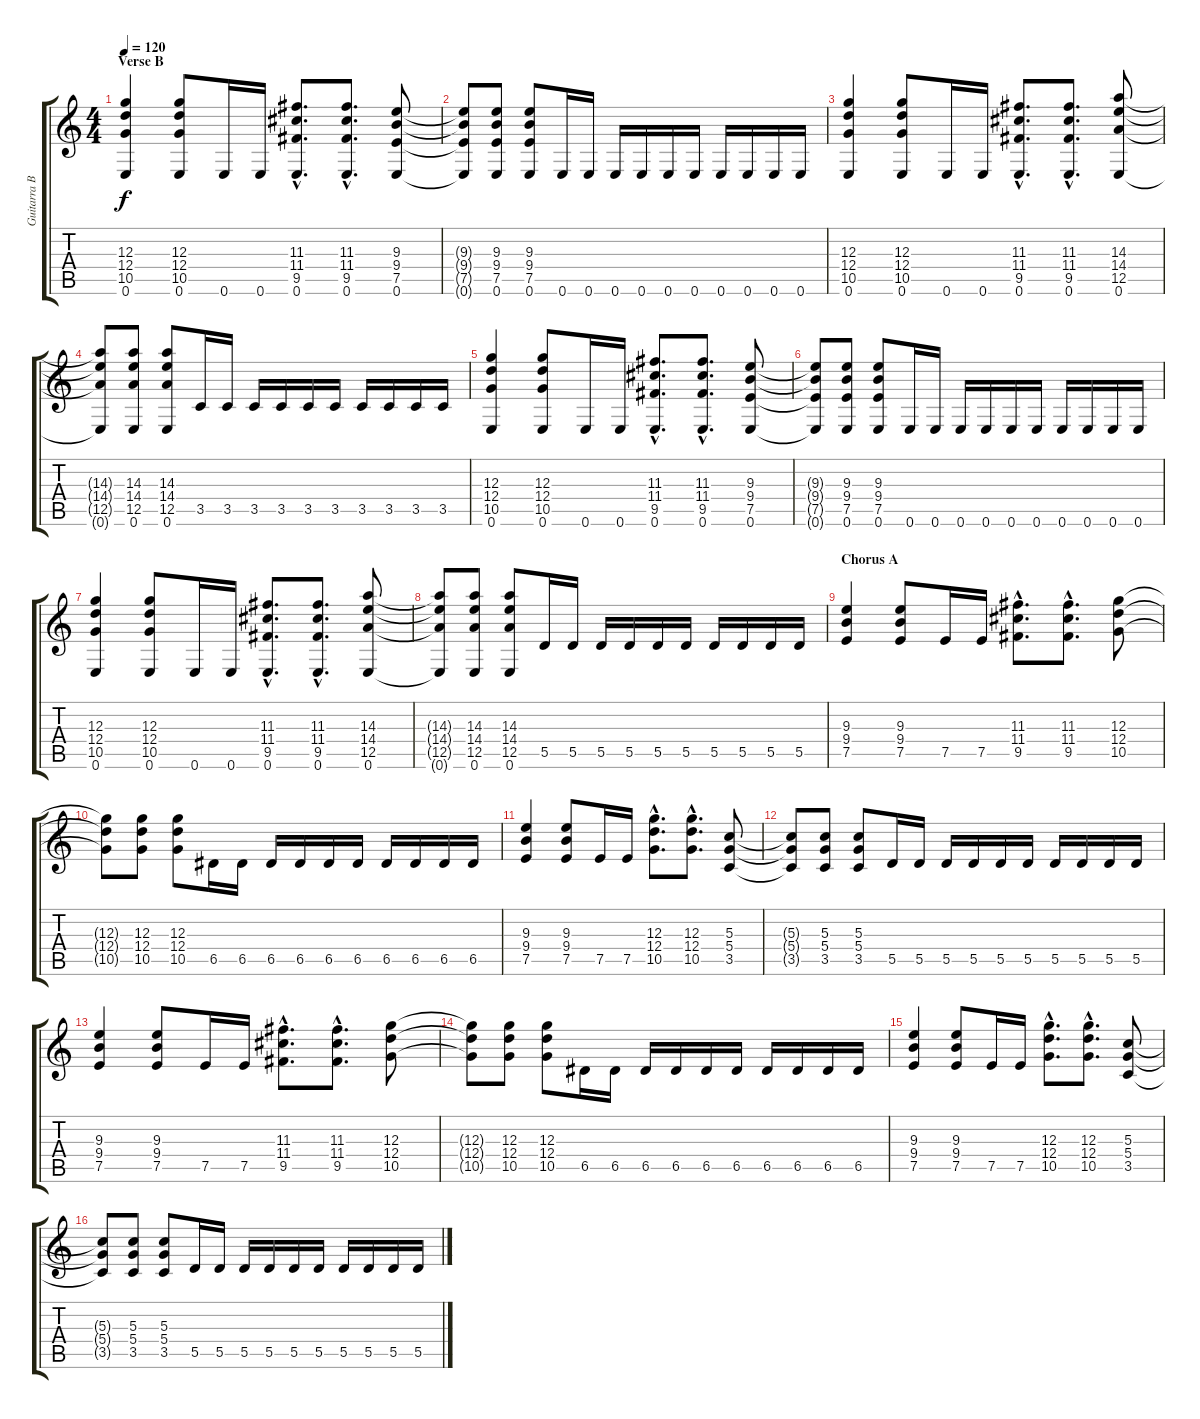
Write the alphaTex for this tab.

\track ("Guitarra Base" "Guitarra B") {instrument distortionguitar}
\staff {score tabs}
\tuning (E4 B3 G3 D3 A2 E2) {hide}
\ts (4 4)
\section ("" "Verse B")
\tempo 120
\clef g2
\ks c
(12.3 12.4 10.5 0.6).4{dy f} (12.3 12.4 10.5 0.6).8 0.6.16 0.6.16 (11.3{hac} 11.4{hac} 9.5{hac} 0.6{hac}).8{d} (11.3{hac} 11.4{hac} 9.5{hac} 0.6{hac}).8{d} (9.3 9.4 7.5 0.6).8 |
(9.3{t} 9.4{t} 7.5{t} 0.6{t}).8 (9.3 9.4 7.5 0.6).8 (9.3 9.4 7.5 0.6).8 0.6.16 0.6.16 0.6.16 0.6.16 0.6.16 0.6.16 0.6.16 0.6.16 0.6.16 0.6.16 |
(12.3 12.4 10.5 0.6).4 (12.3 12.4 10.5 0.6).8 0.6.16 0.6.16 (11.3{hac} 11.4{hac} 9.5{hac} 0.6{hac}).8{d} (11.3{hac} 11.4{hac} 9.5{hac} 0.6{hac}).8{d} (14.3 14.4 12.5 0.6).8 |
(14.3{t} 14.4{t} 12.5{t} 0.6{t}).8 (14.3 14.4 12.5 0.6).8 (14.3 14.4 12.5 0.6).8 3.5.16 3.5.16 3.5.16 3.5.16 3.5.16 3.5.16 3.5.16 3.5.16 3.5.16 3.5.16 |
(12.3 12.4 10.5 0.6).4 (12.3 12.4 10.5 0.6).8 0.6.16 0.6.16 (11.3{hac} 11.4{hac} 9.5{hac} 0.6{hac}).8{d} (11.3{hac} 11.4{hac} 9.5{hac} 0.6{hac}).8{d} (9.3 9.4 7.5 0.6).8 |
(9.3{t} 9.4{t} 7.5{t} 0.6{t}).8 (9.3 9.4 7.5 0.6).8 (9.3 9.4 7.5 0.6).8 0.6.16 0.6.16 0.6.16 0.6.16 0.6.16 0.6.16 0.6.16 0.6.16 0.6.16 0.6.16 |
(12.3 12.4 10.5 0.6).4 (12.3 12.4 10.5 0.6).8 0.6.16 0.6.16 (11.3{hac} 11.4{hac} 9.5{hac} 0.6{hac}).8{d} (11.3{hac} 11.4{hac} 9.5{hac} 0.6{hac}).8{d} (14.3 14.4 12.5 0.6).8 |
(14.3{t} 14.4{t} 12.5{t} 0.6{t}).8 (14.3 14.4 12.5 0.6).8 (14.3 14.4 12.5 0.6).8 5.5.16 5.5.16 5.5.16 5.5.16 5.5.16 5.5.16 5.5.16 5.5.16 5.5.16 5.5.16 |
\section ("" "Chorus A")
(9.3 9.4 7.5).4 (9.3 9.4 7.5).8 7.5.16 7.5.16 (11.3{hac} 11.4{hac} 9.5{hac}).8{d} (11.3{hac} 11.4{hac} 9.5{hac}).8{d} (12.3 12.4 10.5).8 |
(12.3{t} 12.4{t} 10.5{t}).8 (12.3 12.4 10.5).8 (12.3 12.4 10.5).8 6.5.16 6.5.16 6.5.16 6.5.16 6.5.16 6.5.16 6.5.16 6.5.16 6.5.16 6.5.16 |
(9.3 9.4 7.5).4 (9.3 9.4 7.5).8 7.5.16 7.5.16 (12.3{hac} 12.4{hac} 10.5{hac}).8{d} (12.3{hac} 12.4{hac} 10.5{hac}).8{d} (5.3 5.4 3.5).8 |
(5.3{t} 5.4{t} 3.5{t}).8 (5.3 5.4 3.5).8 (5.3 5.4 3.5).8 5.5.16 5.5.16 5.5.16 5.5.16 5.5.16 5.5.16 5.5.16 5.5.16 5.5.16 5.5.16 |
(9.3 9.4 7.5).4 (9.3 9.4 7.5).8 7.5.16 7.5.16 (11.3{hac} 11.4{hac} 9.5{hac}).8{d} (11.3{hac} 11.4{hac} 9.5{hac}).8{d} (12.3 12.4 10.5).8 |
(12.3{t} 12.4{t} 10.5{t}).8 (12.3 12.4 10.5).8 (12.3 12.4 10.5).8 6.5.16 6.5.16 6.5.16 6.5.16 6.5.16 6.5.16 6.5.16 6.5.16 6.5.16 6.5.16 |
(9.3 9.4 7.5).4 (9.3 9.4 7.5).8 7.5.16 7.5.16 (12.3{hac} 12.4{hac} 10.5{hac}).8{d} (12.3{hac} 12.4{hac} 10.5{hac}).8{d} (5.3 5.4 3.5).8 |
(5.3{t} 5.4{t} 3.5{t}).8 (5.3 5.4 3.5).8 (5.3 5.4 3.5).8 5.5.16 5.5.16 5.5.16 5.5.16 5.5.16 5.5.16 5.5.16 5.5.16 5.5.16 5.5.16
